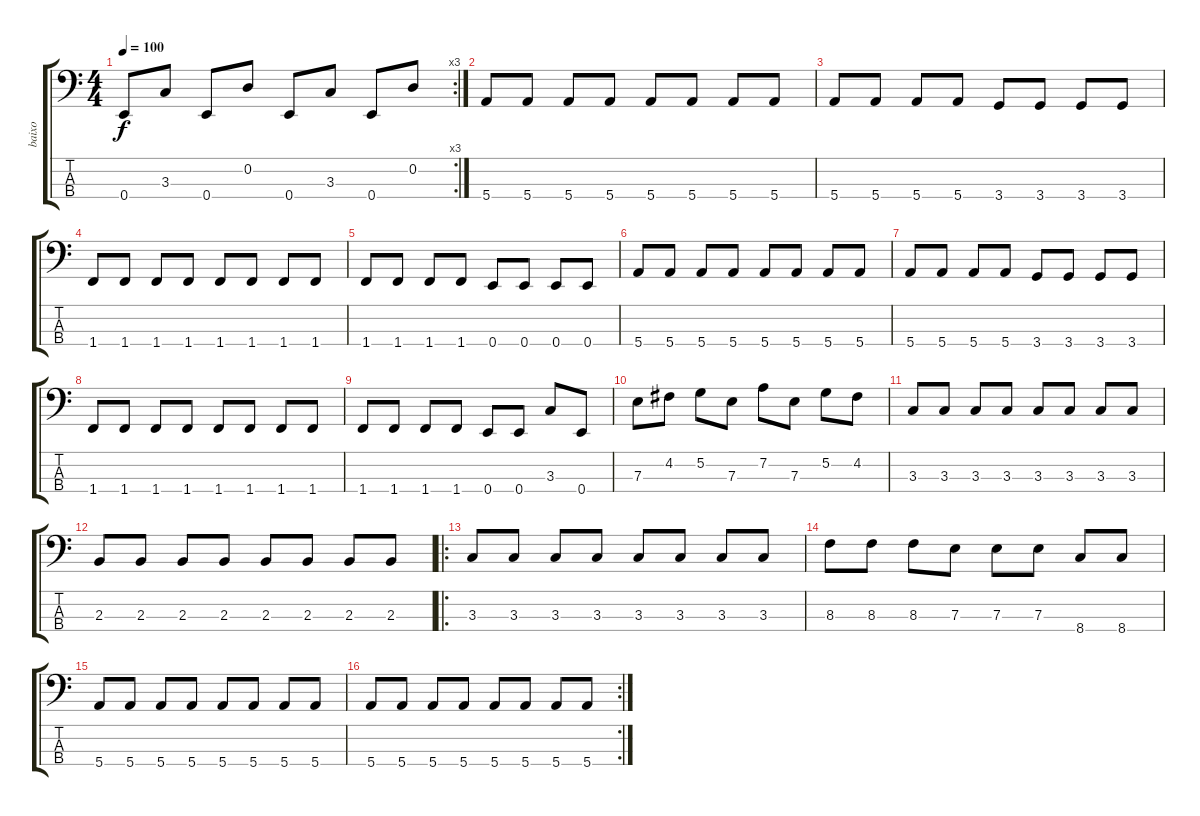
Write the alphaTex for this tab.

\track ("baixo" "baixo") {instrument electricbassfinger}
\staff {score tabs}
\tuning (G2 D2 A1 E1) {hide}
\rc 3
\ts (4 4)
\tempo 100
\clef f4
\ks c
0.4.8{dy f} 3.3.8 0.4.8 0.2.8 0.4.8 3.3.8 0.4.8 0.2.8 |
5.4.8 5.4.8 5.4.8 5.4.8 5.4.8 5.4.8 5.4.8 5.4.8 |
5.4.8 5.4.8 5.4.8 5.4.8 3.4.8 3.4.8 3.4.8 3.4.8 |
1.4.8 1.4.8 1.4.8 1.4.8 1.4.8 1.4.8 1.4.8 1.4.8 |
1.4.8 1.4.8 1.4.8 1.4.8 0.4.8 0.4.8 0.4.8 0.4.8 |
5.4.8 5.4.8 5.4.8 5.4.8 5.4.8 5.4.8 5.4.8 5.4.8 |
5.4.8 5.4.8 5.4.8 5.4.8 3.4.8 3.4.8 3.4.8 3.4.8 |
1.4.8 1.4.8 1.4.8 1.4.8 1.4.8 1.4.8 1.4.8 1.4.8 |
1.4.8 1.4.8 1.4.8 1.4.8 0.4.8 0.4.8 3.3.8 0.4.8 |
7.3.8 4.2.8 5.2.8 7.3.8 7.2.8 7.3.8 5.2.8 4.2.8 |
3.3.8 3.3.8 3.3.8 3.3.8 3.3.8 3.3.8 3.3.8 3.3.8 |
2.3.8 2.3.8 2.3.8 2.3.8 2.3.8 2.3.8 2.3.8 2.3.8 |
\ro
3.3.8 3.3.8 3.3.8 3.3.8 3.3.8 3.3.8 3.3.8 3.3.8 |
8.3.8 8.3.8 8.3.8 7.3.8 7.3.8 7.3.8 8.4.8 8.4.8 |
5.4.8 5.4.8 5.4.8 5.4.8 5.4.8 5.4.8 5.4.8 5.4.8 |
\rc 2
5.4.8 5.4.8 5.4.8 5.4.8 5.4.8 5.4.8 5.4.8 5.4.8
